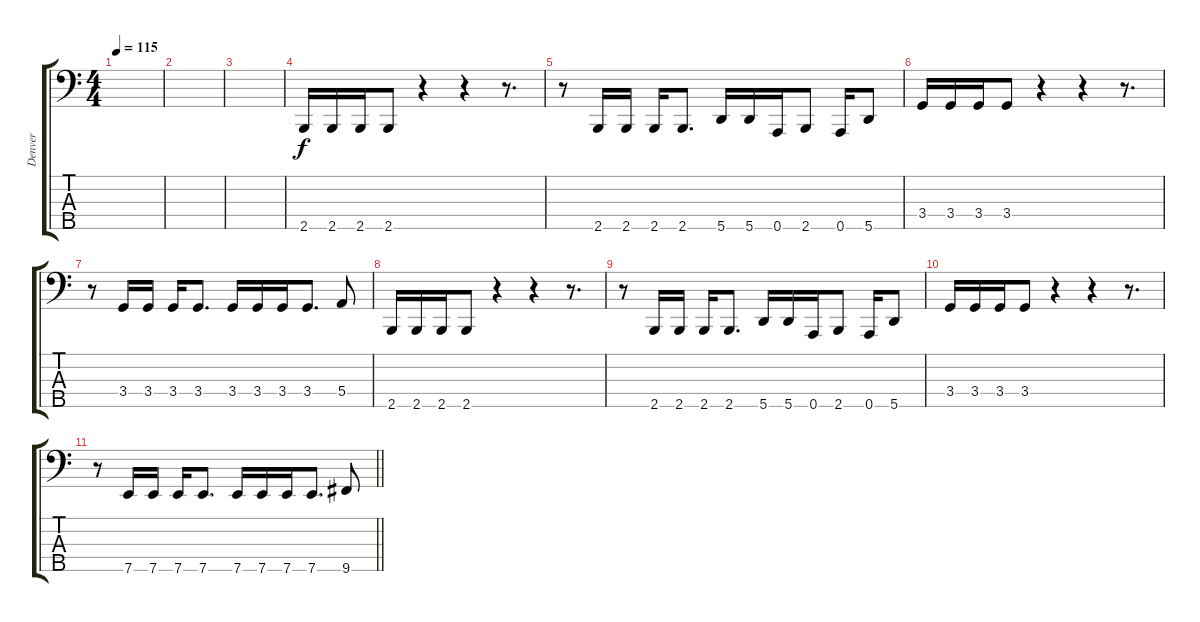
\track ("Denver" "Denver") {instrument electricbassfinger}
\staff {score tabs}
\tuning (G2 D2 A1 E1 A0) {hide}
\ts (4 4)
\tempo 115
\clef f4
\ks c
|
|
|
2.5.16 2.5.16 2.5.16 2.5.8 r.4 r.4 r.8{d} |
r.8 2.5.16 2.5.16 2.5.16 2.5.8{d} 5.5.16 5.5.16 0.5.16 2.5.8 0.5.16 5.5.8 |
3.4.16 3.4.16 3.4.16 3.4.8 r.4 r.4 r.8{d} |
r.8 3.4.16 3.4.16 3.4.16 3.4.8{d} 3.4.16 3.4.16 3.4.16 3.4.8{d} 5.4.8 |
2.5.16 2.5.16 2.5.16 2.5.8 r.4 r.4 r.8{d} |
r.8 2.5.16 2.5.16 2.5.16 2.5.8{d} 5.5.16 5.5.16 0.5.16 2.5.8 0.5.16 5.5.8 |
3.4.16 3.4.16 3.4.16 3.4.8 r.4 r.4 r.8{d} |
\barLineRight lightlight
r.8 7.5.16 7.5.16 7.5.16 7.5.8{d} 7.5.16 7.5.16 7.5.16 7.5.8{d} 9.5.8
